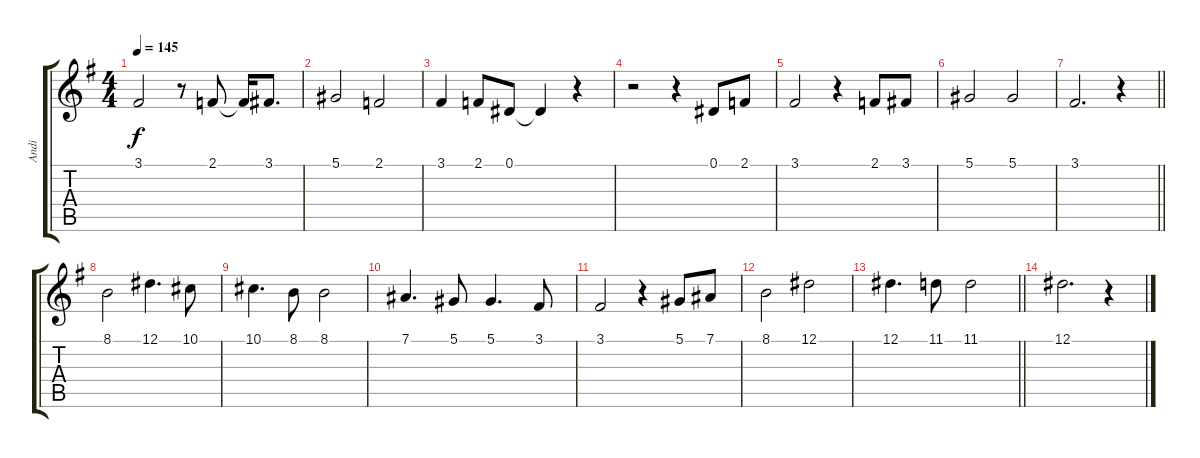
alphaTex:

\track ("Andi" "Andi") {instrument lead1square}
\staff {score tabs}
\tuning (Eb4 Bb3 Gb3 Db3 Ab2 Eb2) {hide}
\ts (4 4)
\tempo 145
\clef g2
\ks eminor
3.1.2{dy f} r.8 2.1.8 2.1{t}.16 3.1.8{d} |
5.1.2 2.1.2 |
3.1.4 2.1.8 0.1.8 0.1{t}.4 r.4 |
r.2 r.4 0.1.8 2.1.8 |
3.1.2 r.4 2.1.8 3.1.8 |
5.1.2 5.1.2 |
\barLineRight lightlight
3.1.2{d} r.4 |
8.1.2 12.1.4{d} 10.1.8 |
10.1.4{d} 8.1.8 8.1.2 |
7.1.4{d} 5.1.8 5.1.4{d} 3.1.8 |
3.1.2 r.4 5.1.8 7.1.8 |
8.1.2 12.1.2 |
\barLineRight lightlight
12.1.4{d} 11.1.8 11.1.2 |
12.1.2{d} r.4
